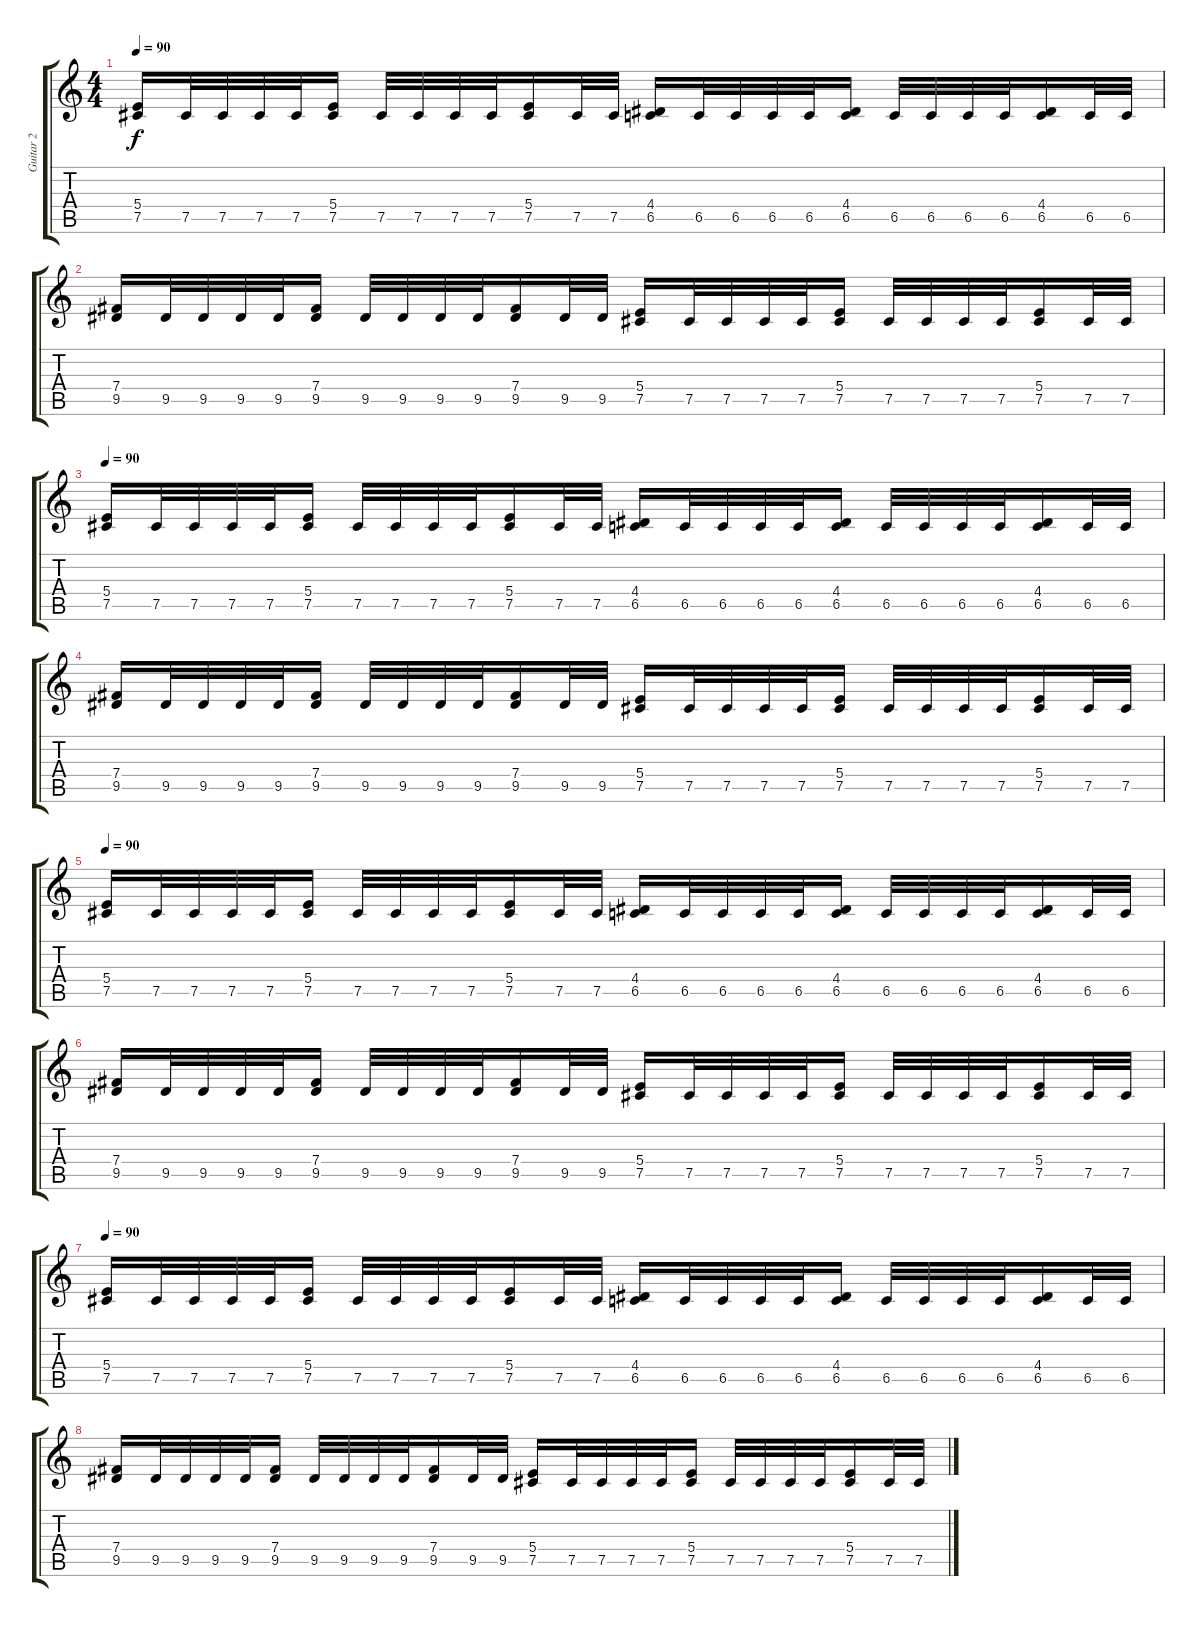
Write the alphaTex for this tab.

\track ("Guitar 2 " "Guitar 2 ") {instrument distortionguitar}
\staff {score tabs}
\tuning (Db4 Ab3 E3 B2 Gb2 Db2) {hide}
\ts (4 4)
\tempo 90
\clef g2
\ks c
(5.4 7.5).16{dy f} 7.5.32 7.5.32 7.5.32 7.5.32 (5.4 7.5).16 7.5.32 7.5.32 7.5.32 7.5.32 (5.4 7.5).16 7.5.32 7.5.32 (4.4 6.5).16 6.5.32 6.5.32 6.5.32 6.5.32 (4.4 6.5).16 6.5.32 6.5.32 6.5.32 6.5.32 (4.4 6.5).16 6.5.32 6.5.32 |
(7.4 9.5).16 9.5.32 9.5.32 9.5.32 9.5.32 (7.4 9.5).16 9.5.32 9.5.32 9.5.32 9.5.32 (7.4 9.5).16 9.5.32 9.5.32 (5.4 7.5).16 7.5.32 7.5.32 7.5.32 7.5.32 (5.4 7.5).16 7.5.32 7.5.32 7.5.32 7.5.32 (5.4 7.5).16 7.5.32 7.5.32 |
\tempo 90
(5.4 7.5).16 7.5.32 7.5.32 7.5.32 7.5.32 (5.4 7.5).16 7.5.32 7.5.32 7.5.32 7.5.32 (5.4 7.5).16 7.5.32 7.5.32 (4.4 6.5).16 6.5.32 6.5.32 6.5.32 6.5.32 (4.4 6.5).16 6.5.32 6.5.32 6.5.32 6.5.32 (4.4 6.5).16 6.5.32 6.5.32 |
(7.4 9.5).16 9.5.32 9.5.32 9.5.32 9.5.32 (7.4 9.5).16 9.5.32 9.5.32 9.5.32 9.5.32 (7.4 9.5).16 9.5.32 9.5.32 (5.4 7.5).16 7.5.32 7.5.32 7.5.32 7.5.32 (5.4 7.5).16 7.5.32 7.5.32 7.5.32 7.5.32 (5.4 7.5).16 7.5.32 7.5.32 |
\tempo 90
(5.4 7.5).16 7.5.32 7.5.32 7.5.32 7.5.32 (5.4 7.5).16 7.5.32 7.5.32 7.5.32 7.5.32 (5.4 7.5).16 7.5.32 7.5.32 (4.4 6.5).16 6.5.32 6.5.32 6.5.32 6.5.32 (4.4 6.5).16 6.5.32 6.5.32 6.5.32 6.5.32 (4.4 6.5).16 6.5.32 6.5.32 |
(7.4 9.5).16 9.5.32 9.5.32 9.5.32 9.5.32 (7.4 9.5).16 9.5.32 9.5.32 9.5.32 9.5.32 (7.4 9.5).16 9.5.32 9.5.32 (5.4 7.5).16 7.5.32 7.5.32 7.5.32 7.5.32 (5.4 7.5).16 7.5.32 7.5.32 7.5.32 7.5.32 (5.4 7.5).16 7.5.32 7.5.32 |
\tempo 90
(5.4 7.5).16 7.5.32 7.5.32 7.5.32 7.5.32 (5.4 7.5).16 7.5.32 7.5.32 7.5.32 7.5.32 (5.4 7.5).16 7.5.32 7.5.32 (4.4 6.5).16 6.5.32 6.5.32 6.5.32 6.5.32 (4.4 6.5).16 6.5.32 6.5.32 6.5.32 6.5.32 (4.4 6.5).16 6.5.32 6.5.32 |
(7.4 9.5).16 9.5.32 9.5.32 9.5.32 9.5.32 (7.4 9.5).16 9.5.32 9.5.32 9.5.32 9.5.32 (7.4 9.5).16 9.5.32 9.5.32 (5.4 7.5).16 7.5.32 7.5.32 7.5.32 7.5.32 (5.4 7.5).16 7.5.32 7.5.32 7.5.32 7.5.32 (5.4 7.5).16 7.5.32 7.5.32
